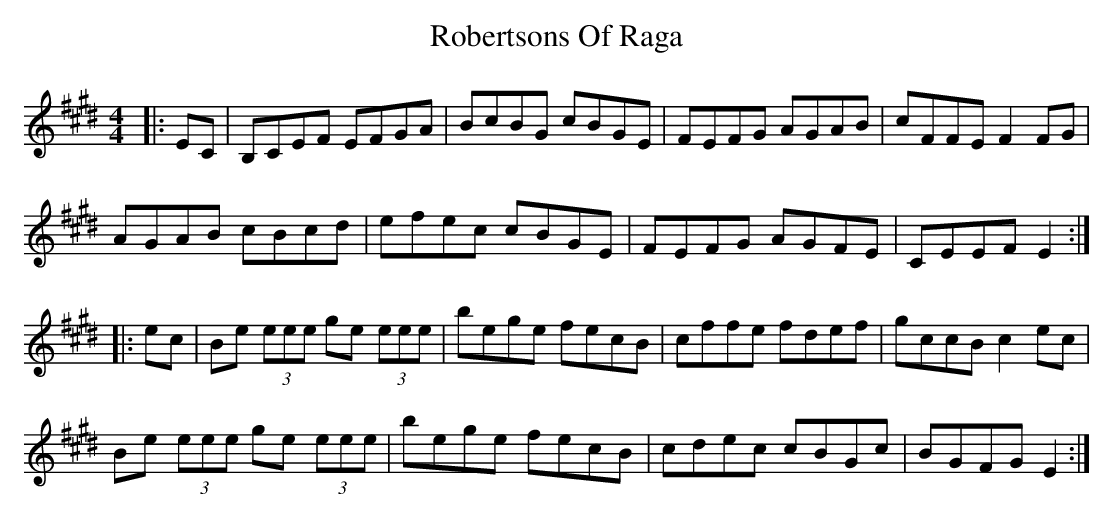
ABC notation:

X:1
T: Robertsons Of Raga
M: 4/4
L: 1/8
K: Emaj
|:EC|B,CEF EFGA|BcBG cBGE|FEFG AGAB|cFFE F2FG|
AGAB cBcd|efec cBGE|FEFG AGFE|CEEF E2:|
|:ec|Be (3eee ge (3eee|bege fecB|cffe fdef|gccB c2ec|
Be (3eee ge (3eee|bege fecB|cdec cBGc|BGFG E2:|
